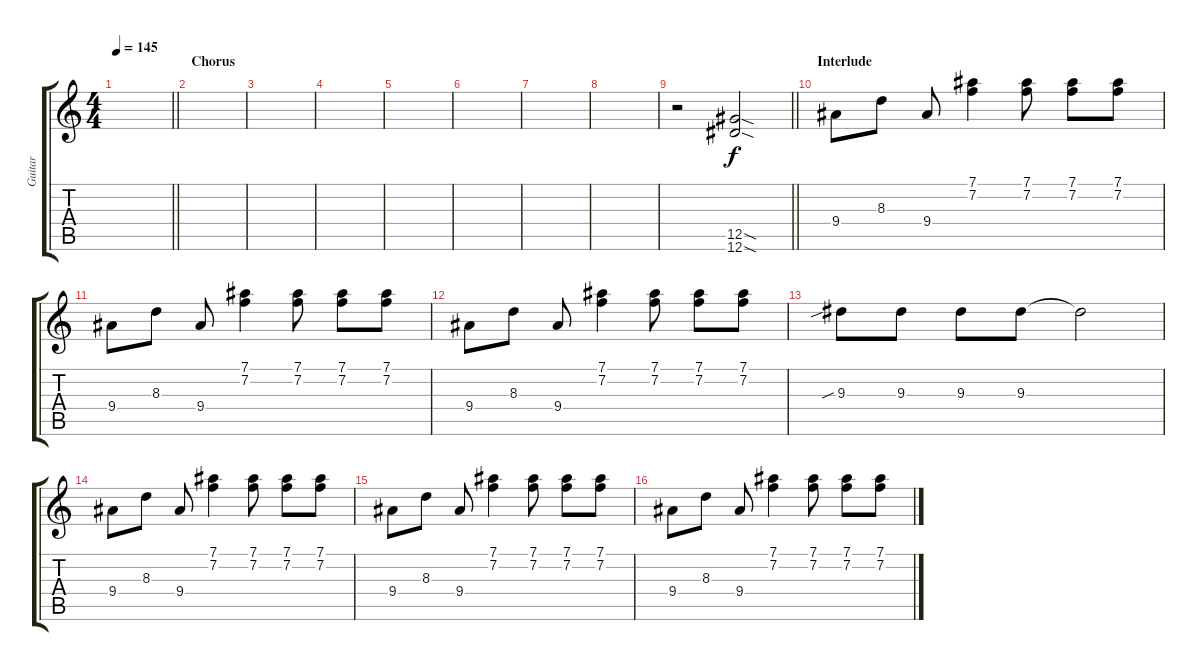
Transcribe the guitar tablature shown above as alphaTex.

\track ("Guitar" "Guitar") {instrument distortionguitar}
\staff {score tabs}
\tuning (Eb4 Bb3 Gb3 Db3 Ab2 Eb2) {hide}
\ts (4 4)
\tempo 145
\clef g2
\barLineRight lightlight
\ks c
|
\section ("" "Chorus")
|
|
|
|
|
|
|
\barLineRight lightlight
r.2 (12.5{sod} 12.6{sod}).2 |
\section ("" "Interlude")
9.4.8 8.3.8 9.4.8 (7.1 7.2).4 (7.1 7.2).8 (7.1 7.2).8 (7.1 7.2).8 |
9.4.8 8.3.8 9.4.8 (7.1 7.2).4 (7.1 7.2).8 (7.1 7.2).8 (7.1 7.2).8 |
9.4.8 8.3.8 9.4.8 (7.1 7.2).4 (7.1 7.2).8 (7.1 7.2).8 (7.1 7.2).8 |
9.3{sib}.8 9.3.8 9.3.8 9.3.8 9.3{t}.2 |
9.4.8 8.3.8 9.4.8 (7.1 7.2).4 (7.1 7.2).8 (7.1 7.2).8 (7.1 7.2).8 |
9.4.8 8.3.8 9.4.8 (7.1 7.2).4 (7.1 7.2).8 (7.1 7.2).8 (7.1 7.2).8 |
9.4.8 8.3.8 9.4.8 (7.1 7.2).4 (7.1 7.2).8 (7.1 7.2).8 (7.1 7.2).8
